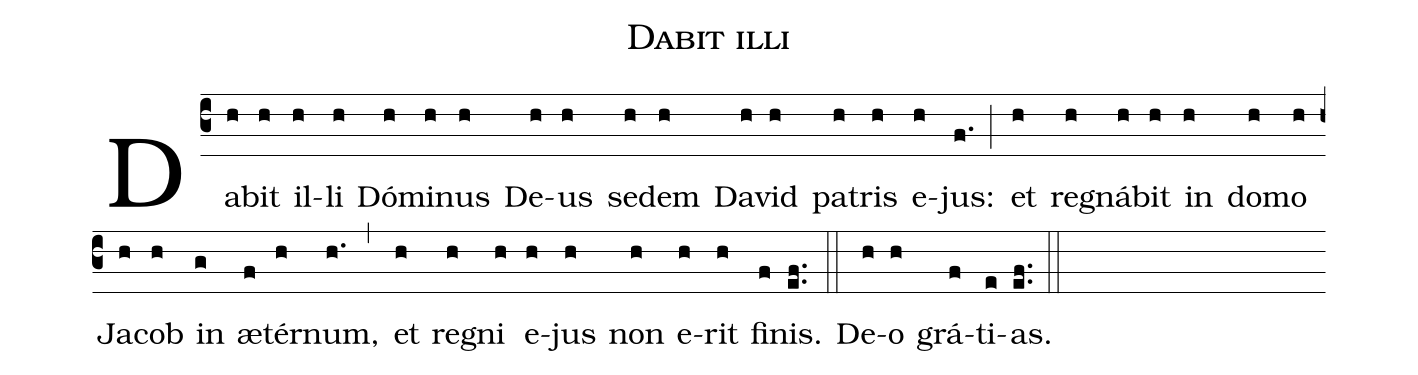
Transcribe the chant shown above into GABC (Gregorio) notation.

name: Dabit illi;
%%
(c3) Da(h)bit(h) il(h)li(h) Dó(h)mi(h)nus(h) De(h)us(h) se(h)dem(h) Da(h)vid(h) pa(h)tris(h) e(h)jus:(f.) (;)
et(h) re(h)gná(h)bit(h) in(h) do(h)mo(h) Ja(h)cob(h) in(g) æ(f)tér(h)num,(h.) (,)
et(h) re(h)gni(h) e(h)jus(h) non(h) e(h)rit(h) fi(f)nis.(ef..) (::)
De(h)o(h) grá(f)ti(e)as.(ef..) (::)
